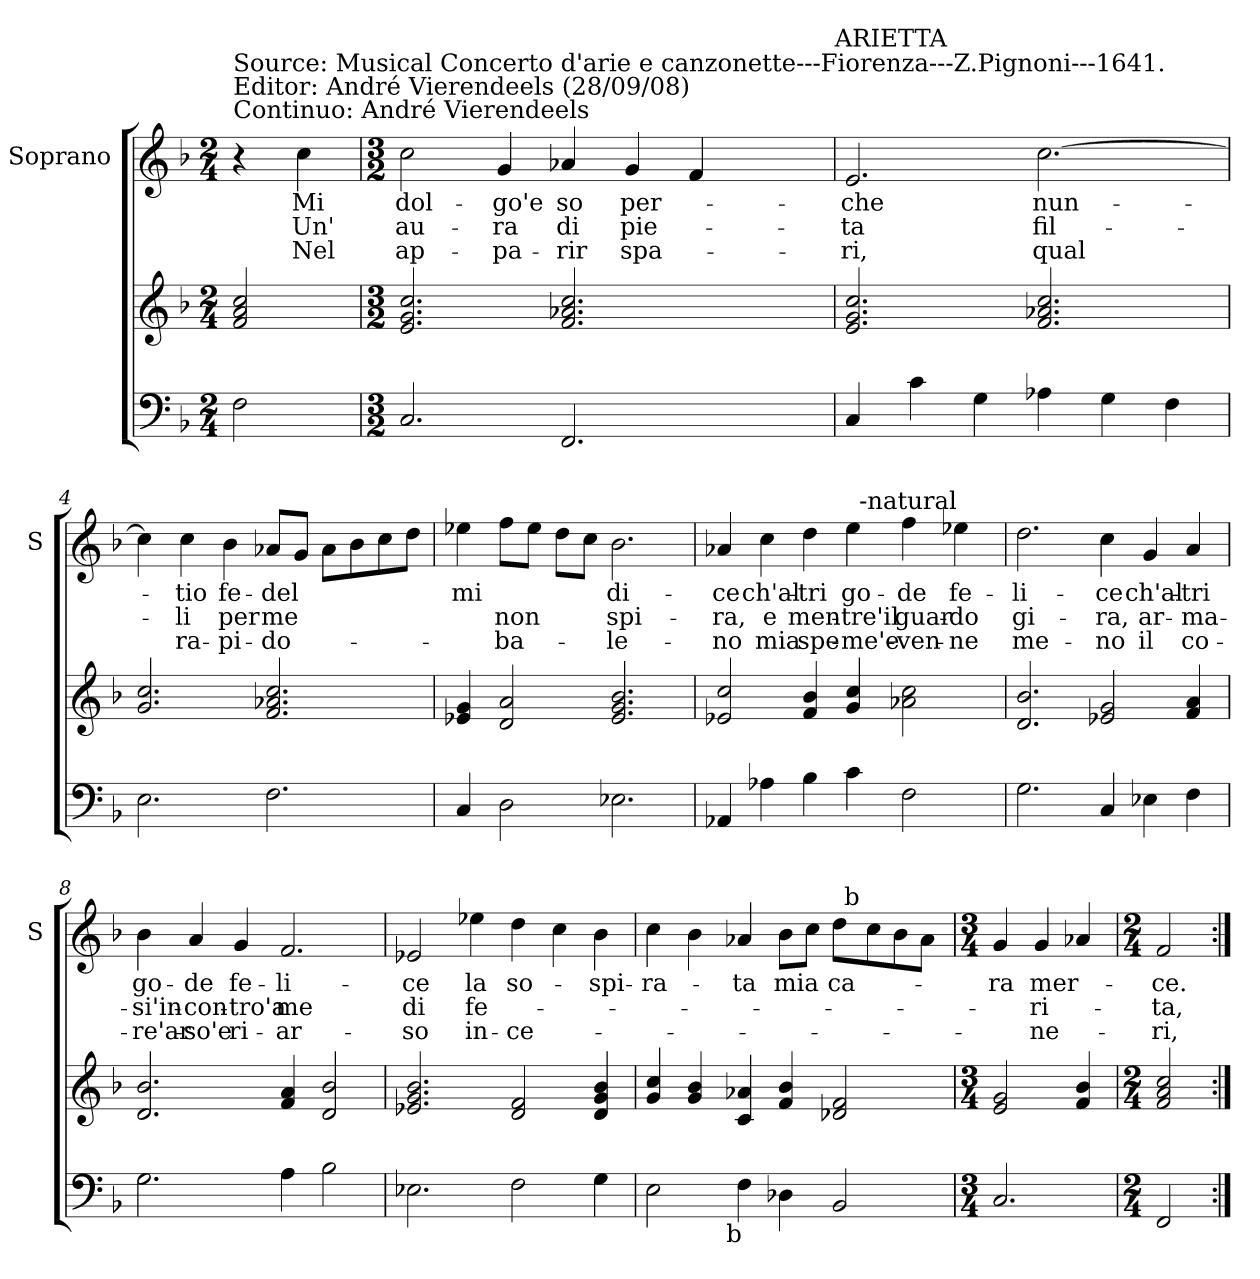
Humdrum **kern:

**kern	**kern	**kern	**text	**text	**text
*part2	*part2	*part1	*part1	*part1	*part1
*staff3	*staff2	*staff1	*staff1	*staff1	*staff1
*	*	*I"Soprano	*	*	*
*	*	*I'S	*	*	*
*clefF4	*clefG2	*clefG2	*	*	*
*k[b-]	*k[b-]	*k[b-]	*	*	*
*F:	*F:	*F:	*	*	*
*M2/4	*M2/4	*M2/4	*	*	*
=1	=1	=1	=1	=1	=1
!	!	!LO:TX:a:t=Source&colon; Musical Concerto d'arie e canzonette---Fiorenza---Z.Pignoni---1641.\nEditor&colon; André Vierendeels (28/09/08)\nContinuo&colon; André Vierendeels	!	!	!
2F\	2f/ 2a/ 2cc/	4r	.	.	.
.	.	4cc\	Mi	Un'	Nel
=2	=2	=2	=2	=2	=2
*M3/2	*M3/2	*M3/2	*	*	*
2.C/	2.e/ 2.g/ 2.cc/	2cc\	dol-	au-	ap-
.	.	4g/	-go'e	-ra	-pa-
2.FF/	2.f/ 2.a-X/ 2.cc/	4a-X/	so	di	-rir
.	.	4g/	per-	pie-	spa-
.	.	4f/	.	.	.
4.ryy	4.ryy	4.ryy	.	.	.
!	!	!LO:TX:a:t=ARIETTA	!	!	!
=3	=3	=3	=3	=3	=3
4C/	2.e/ 2.g/ 2.cc/	2.e/	-che	-ta	-ri,
4c\	.	.	.	.	.
4G\	.	.	.	.	.
4A-X\	2.f/ 2.a-X/ 2.cc/	[2.cc\	nun-	fil-	qual
4G\	.	.	.	.	.
4F\	.	.	.	.	.
=4	=4	=4	=4	=4	=4
2.E\	2.g/ 2.cc/	4cc\]	.	.	.
.	.	4cc\	-tio	-li	ra-
.	.	4b-\	fe-	per	-pi-
2.F\	2.f/ 2.a-X/ 2.cc/	8a-X/L	-del	me	-do-
.	.	8g/J	.	.	.
.	.	8a-\L	.	.	.
.	.	8b-\	.	.	.
.	.	8cc\	.	.	.
.	.	8dd\J	.	.	.
=5	=5	=5	=5	=5	=5
4C/	4e-X/ 4g/	4ee-X\	mi	.	.
2D\	2d/ 2a/	8ff\L	.	non	-ba-
.	.	8ee-\J	.	.	.
.	.	8dd\L	.	.	.
.	.	8cc\J	.	.	.
2.E-X\	2.e-/ 2.g/ 2.b-/	2.b-\	di-	spi-	-le-
!!LO:LB:g=z
=6	=6	=6	=6	=6	=6
*	*	*^	*	*	*
4AA-X/	2e-X/ 2cc/	4a-X/	2ryy	-ce	-ra,	-no
4A-X\	.	4cc\	.	ch'al-	e	mia
4B-\	4f/ 4b-/	4dd\	4ryy	-tri	men-	spe-
4c\	4g/ 4cc/	4ee\	32ryy	go-	-tre'il	-me'e-
!	!	!	!LO:TX:a:t=-natural	!	!	!
.	.	.	2ryy	.	.	.
2F\	2a-X\ 2cc\	4ff\	.	-de	guar-	-ven-
.	.	4ee-X\	.	fe-	-do	-ne
.	.	.	8..ryy	.	.	.
*	*	*v	*v	*	*	*
=7	=7	=7	=7	=7	=7
2.G\	2.d/ 2.b-/	2.dd\	-li-	gi-	me-
4C/	2e-X/ 2g/	4cc\	-ce	-ra,	-no
4E-X\	.	4g/	ch'al-	ar-	il
4F\	4f/ 4a/	4a/	-tri	-ma-	co-
=8	=8	=8	=8	=8	=8
2.G\	2.d/ 2.b-/	4b-\	go-	-si'in-	-re'ar-
.	.	4a/	-de	-con-	-so'e
.	.	4g/	fe-	-tro'a	ri-
4A\	4f/ 4a/	2.f/	-li-	me	-ar-
2B-\	2d/ 2b-/	.	.	.	.
=9	=9	=9	=9	=9	=9
2.E-X\	2.e-X/ 2.g/ 2.b-/	2e-X/	-ce	di	-so
.	.	4ee-X\	la	fe-	in-
2F\	2d/ 2f/	4dd\	so-	.	-ce-
.	.	4cc\	.	.	.
4G\	4d/ 4g/ 4b-/	4b-\	-spi-	.	.
!!LO:LB:g=z
=10	=10	=10	=10	=10	=10
!LO:TX:b:t=6 5	!	!	!	!	!
*^	*	*^	*	*	*
2E\	4...ryy	4g/ 4cc/	4cc\	1ryy	-ra-	.	.
.	.	4g/ 4b-/	4b-\	.	.	.	.
!	!LO:TX:b:t=b	!	!	!	!	!	!
.	1ryy	.	.	.	.	.	.
4F\	.	4c/ 4a-X/	4a-X/	.	-ta	.	.
4D-X\	.	4f/ 4b-/	8b-\L	.	mia	.	.
.	.	.	8cc\J	.	.	.	.
2BB-/	.	2d-X/ 2f/	8dd\L	32ryy	ca-	.	.
!	!	!	!	!LO:TX:a:t=b	!	!	!
.	.	.	.	4...ryy	.	.	.
.	.	.	8cc\	.	.	.	.
.	.	.	8b-\	.	.	.	.
.	.	.	8a-\J	.	.	.	.
.	32ryy	.	.	.	.	.	.
*v	*v	*	*v	*v	*	*	*
=11	=11	=11	=11	=11	=11
*M3/4	*M3/4	*M3/4	*	*	*
2.C/	2e/ 2g/	4g/	-ra	.	.
.	.	4g/	mer-	-ri-	-ne-
.	4f/ 4b-/	4a-X/	.	.	.
=12	=12	=12	=12	=12	=12
*M2/4	*M2/4	*M2/4	*	*	*
2FF/	2f/ 2a/ 2cc/	2f/	-ce.	-ta,	-ri,
=:|!	=:|!	=:|!	=:|!	=:|!	=:|!
*-	*-	*-	*-	*-	*-
